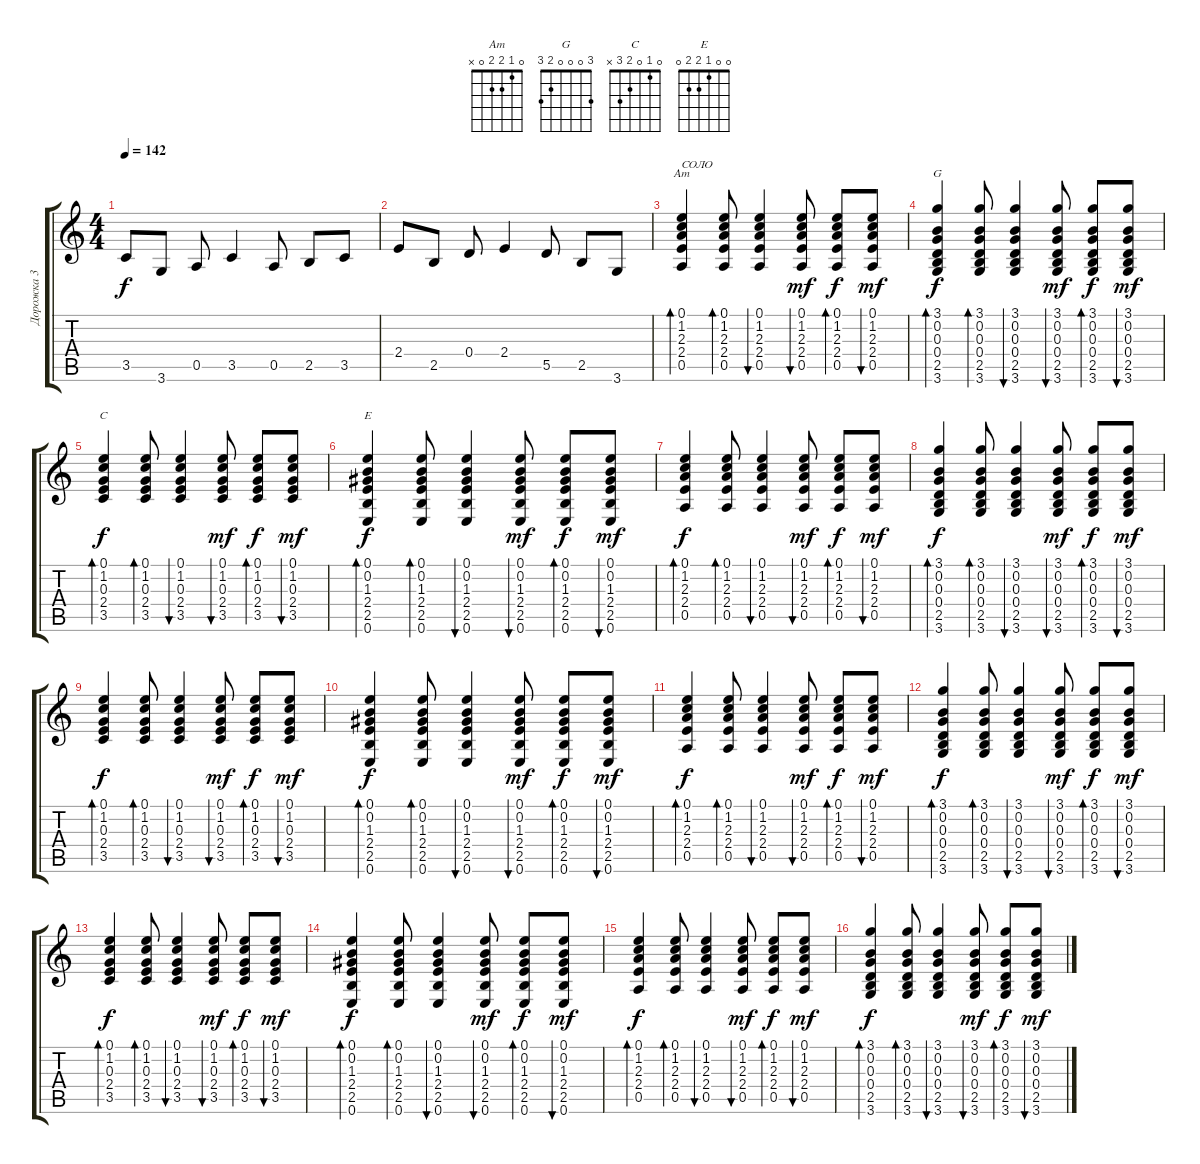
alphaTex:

\track ("Дорожка 3" "Дорожка 3") {instrument acousticguitarsteel}
\staff {score tabs}
\tuning (E4 B3 G3 D3 A2 E2) {hide}
\chord ("Am" 0 1 2 2 0 x)
\chord ("G" 3 0 0 0 2 3)
\chord ("C" 0 1 0 2 3 x)
\chord ("E" 0 0 1 2 2 0)
\ts (4 4)
\tempo 142
\clef g2
\ks c
3.5.8{dy f} 3.6.8 0.5.8 3.5.4 0.5.8 2.5.8 3.5.8 |
2.4.8 2.5.8 0.4.8 2.4.4 5.5.8 2.5.8 3.6.8 |
(0.1 1.2 2.3 2.4 0.5).4{bd 60 ch "Am" txt "СОЛО"} (0.1 1.2 2.3 2.4 0.5).8{bd 60} (0.1 1.2 2.3 2.4 0.5).4{bu 60} (0.1 1.2 2.3 2.4 0.5).8{bu 60 dy mf} (0.1 1.2 2.3 2.4 0.5).8{bd 60 dy f} (0.1 1.2 2.3 2.4 0.5).8{bu 60 dy mf} |
(3.1 0.2 0.3 0.4 2.5 3.6).4{bd 60 ch "G" dy f} (3.1 0.2 0.3 0.4 2.5 3.6).8{bd 60} (3.1 0.2 0.3 0.4 2.5 3.6).4{bu 60} (3.1 0.2 0.3 0.4 2.5 3.6).8{bu 60 dy mf} (3.1 0.2 0.3 0.4 2.5 3.6).8{bd 60 dy f} (3.1 0.2 0.3 0.4 2.5 3.6).8{bu 60 dy mf} |
(0.1 1.2 0.3 2.4 3.5).4{bd 60 ch "C" dy f} (0.1 1.2 0.3 2.4 3.5).8{bd 60} (0.1 1.2 0.3 2.4 3.5).4{bu 60} (0.1 1.2 0.3 2.4 3.5).8{bu 60 dy mf} (0.1 1.2 0.3 2.4 3.5).8{bd 60 dy f} (0.1 1.2 0.3 2.4 3.5).8{bu 60 dy mf} |
(0.1 0.2 1.3 2.4 2.5 0.6).4{bd 60 ch "E" dy f} (0.1 0.2 1.3 2.4 2.5 0.6).8{bd 60} (0.1 0.2 1.3 2.4 2.5 0.6).4{bu 60} (0.1 0.2 1.3 2.4 2.5 0.6).8{bu 60 dy mf} (0.1 0.2 1.3 2.4 2.5 0.6).8{bd 60 dy f} (0.1 0.2 1.3 2.4 2.5 0.6).8{bu 60 dy mf} |
(0.1 1.2 2.3 2.4 0.5).4{bd 60 dy f} (0.1 1.2 2.3 2.4 0.5).8{bd 60} (0.1 1.2 2.3 2.4 0.5).4{bu 60} (0.1 1.2 2.3 2.4 0.5).8{bu 60 dy mf} (0.1 1.2 2.3 2.4 0.5).8{bd 60 dy f} (0.1 1.2 2.3 2.4 0.5).8{bu 60 dy mf} |
(3.1 0.2 0.3 0.4 2.5 3.6).4{bd 60 dy f} (3.1 0.2 0.3 0.4 2.5 3.6).8{bd 60} (3.1 0.2 0.3 0.4 2.5 3.6).4{bu 60} (3.1 0.2 0.3 0.4 2.5 3.6).8{bu 60 dy mf} (3.1 0.2 0.3 0.4 2.5 3.6).8{bd 60 dy f} (3.1 0.2 0.3 0.4 2.5 3.6).8{bu 60 dy mf} |
(0.1 1.2 0.3 2.4 3.5).4{bd 60 dy f} (0.1 1.2 0.3 2.4 3.5).8{bd 60} (0.1 1.2 0.3 2.4 3.5).4{bu 60} (0.1 1.2 0.3 2.4 3.5).8{bu 60 dy mf} (0.1 1.2 0.3 2.4 3.5).8{bd 60 dy f} (0.1 1.2 0.3 2.4 3.5).8{bu 60 dy mf} |
(0.1 0.2 1.3 2.4 2.5 0.6).4{bd 60 dy f} (0.1 0.2 1.3 2.4 2.5 0.6).8{bd 60} (0.1 0.2 1.3 2.4 2.5 0.6).4{bu 60} (0.1 0.2 1.3 2.4 2.5 0.6).8{bu 60 dy mf} (0.1 0.2 1.3 2.4 2.5 0.6).8{bd 60 dy f} (0.1 0.2 1.3 2.4 2.5 0.6).8{bu 60 dy mf} |
(0.1 1.2 2.3 2.4 0.5).4{bd 60 dy f} (0.1 1.2 2.3 2.4 0.5).8{bd 60} (0.1 1.2 2.3 2.4 0.5).4{bu 60} (0.1 1.2 2.3 2.4 0.5).8{bu 60 dy mf} (0.1 1.2 2.3 2.4 0.5).8{bd 60 dy f} (0.1 1.2 2.3 2.4 0.5).8{bu 60 dy mf} |
(3.1 0.2 0.3 0.4 2.5 3.6).4{bd 60 dy f} (3.1 0.2 0.3 0.4 2.5 3.6).8{bd 60} (3.1 0.2 0.3 0.4 2.5 3.6).4{bu 60} (3.1 0.2 0.3 0.4 2.5 3.6).8{bu 60 dy mf} (3.1 0.2 0.3 0.4 2.5 3.6).8{bd 60 dy f} (3.1 0.2 0.3 0.4 2.5 3.6).8{bu 60 dy mf} |
(0.1 1.2 0.3 2.4 3.5).4{bd 60 dy f} (0.1 1.2 0.3 2.4 3.5).8{bd 60} (0.1 1.2 0.3 2.4 3.5).4{bu 60} (0.1 1.2 0.3 2.4 3.5).8{bu 60 dy mf} (0.1 1.2 0.3 2.4 3.5).8{bd 60 dy f} (0.1 1.2 0.3 2.4 3.5).8{bu 60 dy mf} |
(0.1 0.2 1.3 2.4 2.5 0.6).4{bd 60 dy f} (0.1 0.2 1.3 2.4 2.5 0.6).8{bd 60} (0.1 0.2 1.3 2.4 2.5 0.6).4{bu 60} (0.1 0.2 1.3 2.4 2.5 0.6).8{bu 60 dy mf} (0.1 0.2 1.3 2.4 2.5 0.6).8{bd 60 dy f} (0.1 0.2 1.3 2.4 2.5 0.6).8{bu 60 dy mf} |
(0.1 1.2 2.3 2.4 0.5).4{bd 60 dy f} (0.1 1.2 2.3 2.4 0.5).8{bd 60} (0.1 1.2 2.3 2.4 0.5).4{bu 60} (0.1 1.2 2.3 2.4 0.5).8{bu 60 dy mf} (0.1 1.2 2.3 2.4 0.5).8{bd 60 dy f} (0.1 1.2 2.3 2.4 0.5).8{bu 60 dy mf} |
(3.1 0.2 0.3 0.4 2.5 3.6).4{bd 60 dy f} (3.1 0.2 0.3 0.4 2.5 3.6).8{bd 60} (3.1 0.2 0.3 0.4 2.5 3.6).4{bu 60} (3.1 0.2 0.3 0.4 2.5 3.6).8{bu 60 dy mf} (3.1 0.2 0.3 0.4 2.5 3.6).8{bd 60 dy f} (3.1 0.2 0.3 0.4 2.5 3.6).8{bu 60 dy mf}
